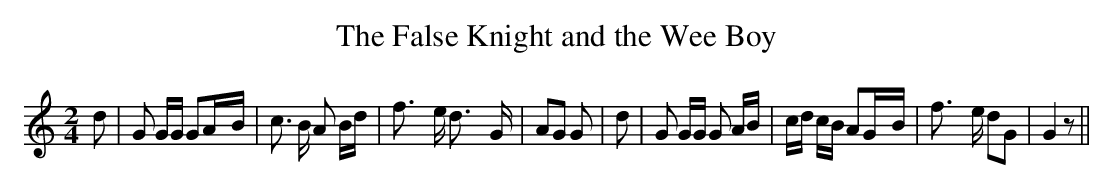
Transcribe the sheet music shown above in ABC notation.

X:1
T:The False Knight and the Wee Boy
M:2/4
L:1/16
K:C
 d2| G2 GG G2A-B| c3 B A2 Bd| f3- e d3- G| A2G2 G2| d2| G2 GG G2 AB|\
 cd cB A2G-B| f3- e d2G2| G4 z2||
